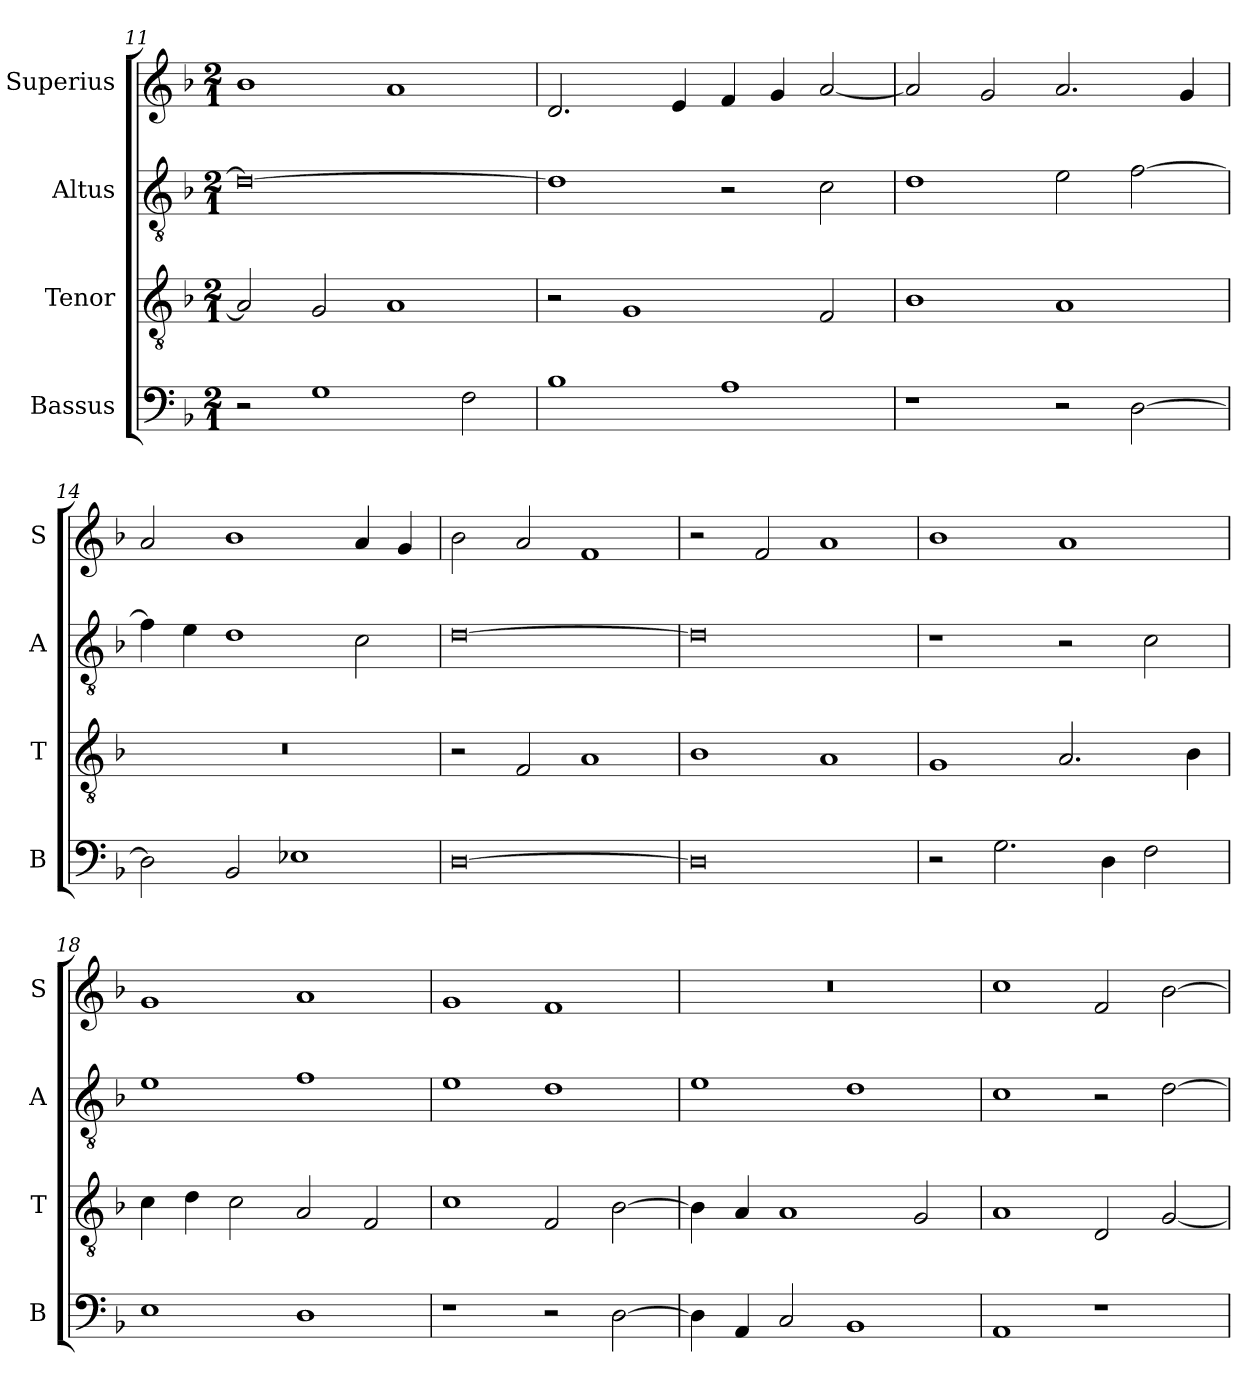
**kern	**kern	**kern	**kern
*part4	*part3	*part2	*part1
*staff4	*staff3	*staff2	*staff1
*I"Bassus	*I"Tenor	*I"Altus	*I"Superius
*I'B	*I'T	*I'A	*I'S
*clefF4	*clefGv2	*clefGv2	*clefG2
*k[b-]	*k[b-]	*k[b-]	*k[b-]
*F:	*F:	*F:	*F:
*M2/1	*M2/1	*M2/1	*M2/1
=11	=11	=11	=11
2r	2A]	0d_	1b-
1G	2G	.	.
.	1A	.	1a
2F	.	.	.
=12	=12	=12	=12
1B-	2r	1d]	2.d
.	1G	.	.
.	.	.	4e
1A	.	2r	4f
.	.	.	4g
.	2F	2c	[2a
=13	=13	=13	=13
1r	1B-	1d	2a]
.	.	.	2g
2r	1A	2e	2.a
[2D	.	[2f	.
.	.	.	4g
=14	=14	=14	=14
2D]	0r	4f]	2a
.	.	4e	.
2BB-	.	1d	1b-
1E-X	.	.	.
.	.	2c	4a
.	.	.	4g
=15	=15	=15	=15
[0D	2r	[0d	2b-
.	2F	.	2a
.	1A	.	1f
=16	=16	=16	=16
0D]	1B-	0d]	2r
.	.	.	2f
.	1A	.	1a
=17	=17	=17	=17
2r	1G	1r	1b-
2.G	.	.	.
.	2.A	2r	1a
4D	.	.	.
2F	.	2c	.
.	4B-	.	.
=18	=18	=18	=18
1E	4c	1e	1g
.	4d	.	.
.	2c	.	.
1D	2A	1f	1a
.	2F	.	.
=19	=19	=19	=19
1r	1c	1e	1g
2r	2F	1d	1f
[2D	[2B-	.	.
=20	=20	=20	=20
4D]	4B-]	1e	0r
4AA	4A	.	.
2C	1A	.	.
1BB-	.	1d	.
.	2G	.	.
=21	=21	=21	=21
1AA	1A	1c	1cc
1r	2D	2r	2f
.	[2G	[2d	[2b-
=	=	=	=
*-	*-	*-	*-
